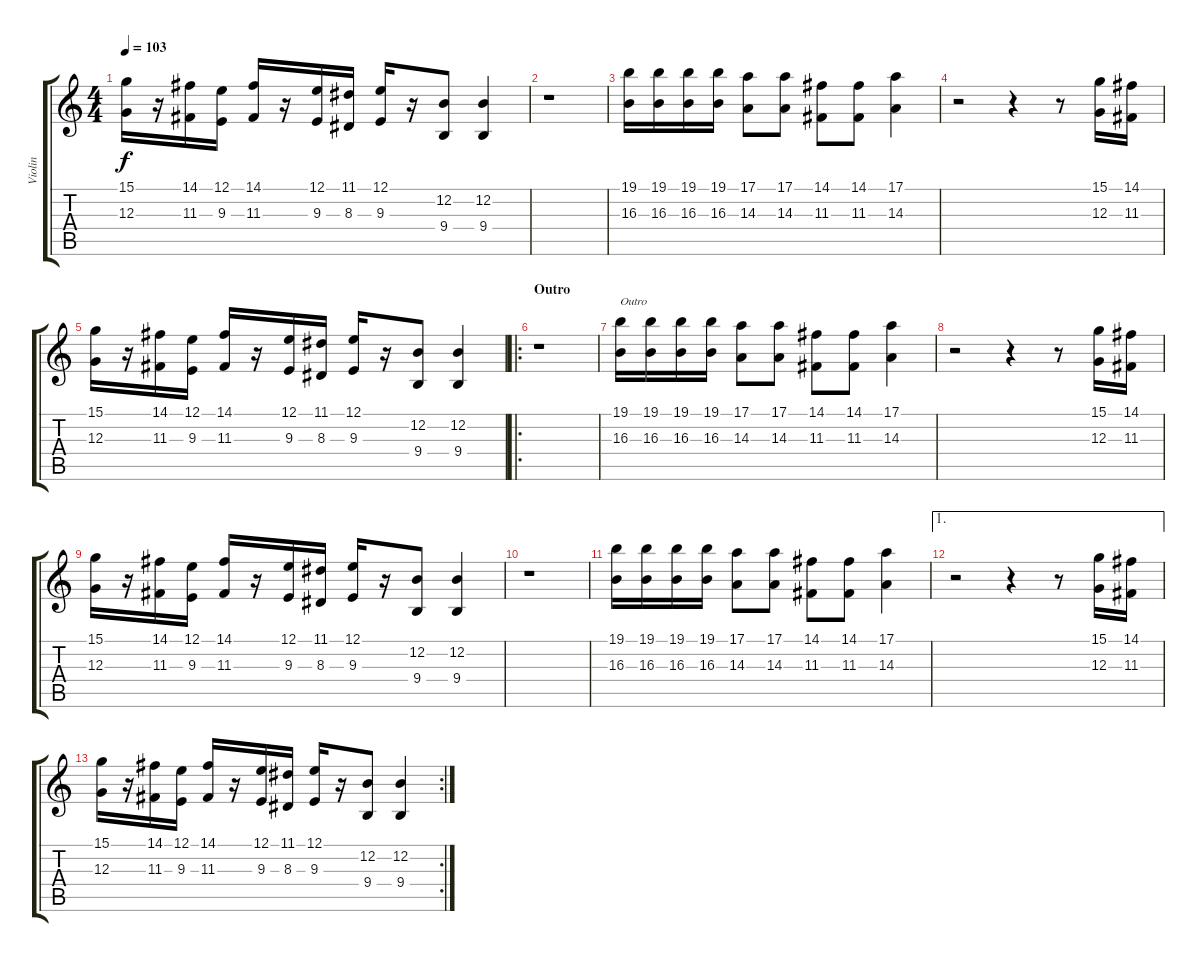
\track ("Violin" "Violin") {instrument violin}
\staff {score tabs}
\tuning (E4 B3 G3 D3 A2 E2) {hide}
\ts (4 4)
\tempo 103
\clef g2
\ks c
(15.1 12.3).16{dy f} r.16 (14.1 11.3).16 (12.1 9.3).16 (14.1 11.3).16 r.16 (12.1 9.3).16 (11.1 8.3).16 (12.1 9.3).16 r.16 (12.2 9.4).8 (12.2 9.4).4 |
r.1 |
(19.1 16.3).16 (19.1 16.3).16 (19.1 16.3).16 (19.1 16.3).16 (17.1 14.3).8 (17.1 14.3).8 (14.1 11.3).8 (14.1 11.3).8 (17.1 14.3).4 |
r.2 r.4 r.8 (15.1 12.3).16 (14.1 11.3).16 |
(15.1 12.3).16 r.16 (14.1 11.3).16 (12.1 9.3).16 (14.1 11.3).16 r.16 (12.1 9.3).16 (11.1 8.3).16 (12.1 9.3).16 r.16 (12.2 9.4).8 (12.2 9.4).4 |
\ro
\section ("" "Outro")
r.1 |
(19.1 16.3).16{txt "Outro"} (19.1 16.3).16 (19.1 16.3).16 (19.1 16.3).16 (17.1 14.3).8 (17.1 14.3).8 (14.1 11.3).8 (14.1 11.3).8 (17.1 14.3).4 |
r.2 r.4 r.8 (15.1 12.3).16 (14.1 11.3).16 |
(15.1 12.3).16 r.16 (14.1 11.3).16 (12.1 9.3).16 (14.1 11.3).16 r.16 (12.1 9.3).16 (11.1 8.3).16 (12.1 9.3).16 r.16 (12.2 9.4).8 (12.2 9.4).4 |
r.1 |
(19.1 16.3).16 (19.1 16.3).16 (19.1 16.3).16 (19.1 16.3).16 (17.1 14.3).8 (17.1 14.3).8 (14.1 11.3).8 (14.1 11.3).8 (17.1 14.3).4 |
\ae 1
r.2 r.4 r.8 (15.1 12.3).16 (14.1 11.3).16 |
\rc 2
(15.1 12.3).16 r.16 (14.1 11.3).16 (12.1 9.3).16 (14.1 11.3).16 r.16 (12.1 9.3).16 (11.1 8.3).16 (12.1 9.3).16 r.16 (12.2 9.4).8 (12.2 9.4).4
